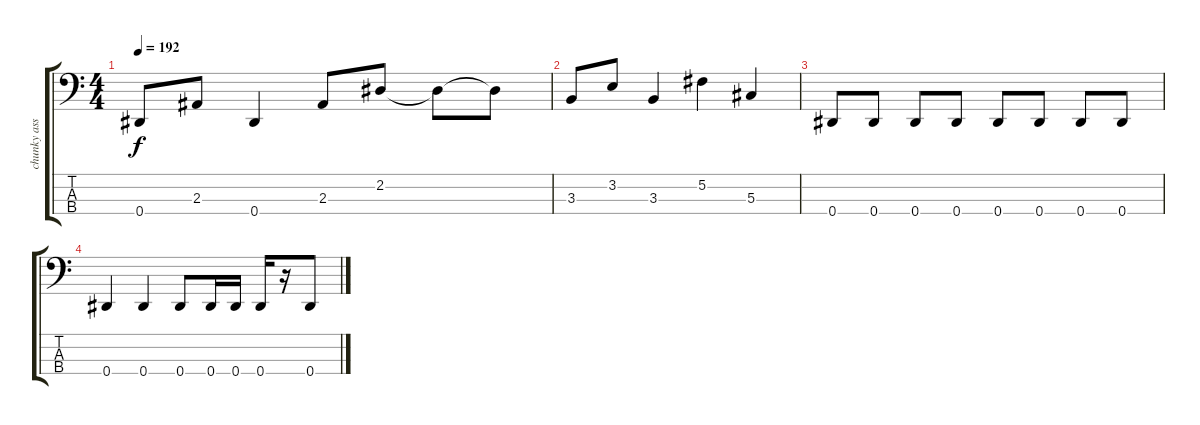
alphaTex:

\track ("chunky ass bass" "chunky ass") {instrument electricbasspick}
\staff {score tabs}
\tuning (Gb2 Db2 Ab1 Eb1) {hide}
\ts (4 4)
\tempo 192
\clef f4
\ks c
0.4.8{dy f} 2.3.8 0.4.4 2.3.8 2.2.8 2.2{t}.8 2.2{t}.8 |
3.3.8 3.2.8 3.3.4 5.2.4 5.3.4 |
0.4.8 0.4.8 0.4.8 0.4.8 0.4.8 0.4.8 0.4.8 0.4.8 |
0.4.4 0.4.4 0.4.8 0.4.16 0.4.16 0.4.16 r.16 0.4.8
